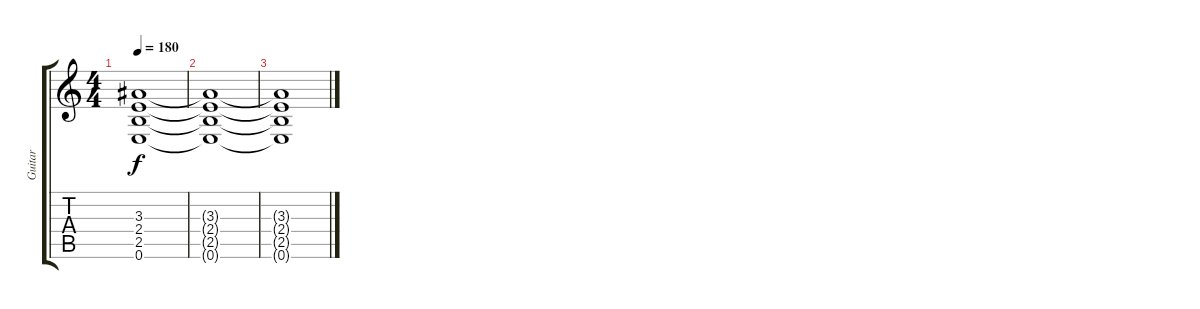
\track ("Guitar" "Guitar") {instrument electricguitarmuted}
\staff {score tabs}
\tuning (E4 B3 G3 D3 A2 E2) {hide}
\ts (4 4)
\tempo 180
\clef g2
\ks c
(3.3{t} 2.4{t} 2.5{t} 0.6{t}).1{dy f} |
(3.3{t} 2.4{t} 2.5{t} 0.6{t}).1 |
(3.3{t} 2.4{t} 2.5{t} 0.6{t}).1
